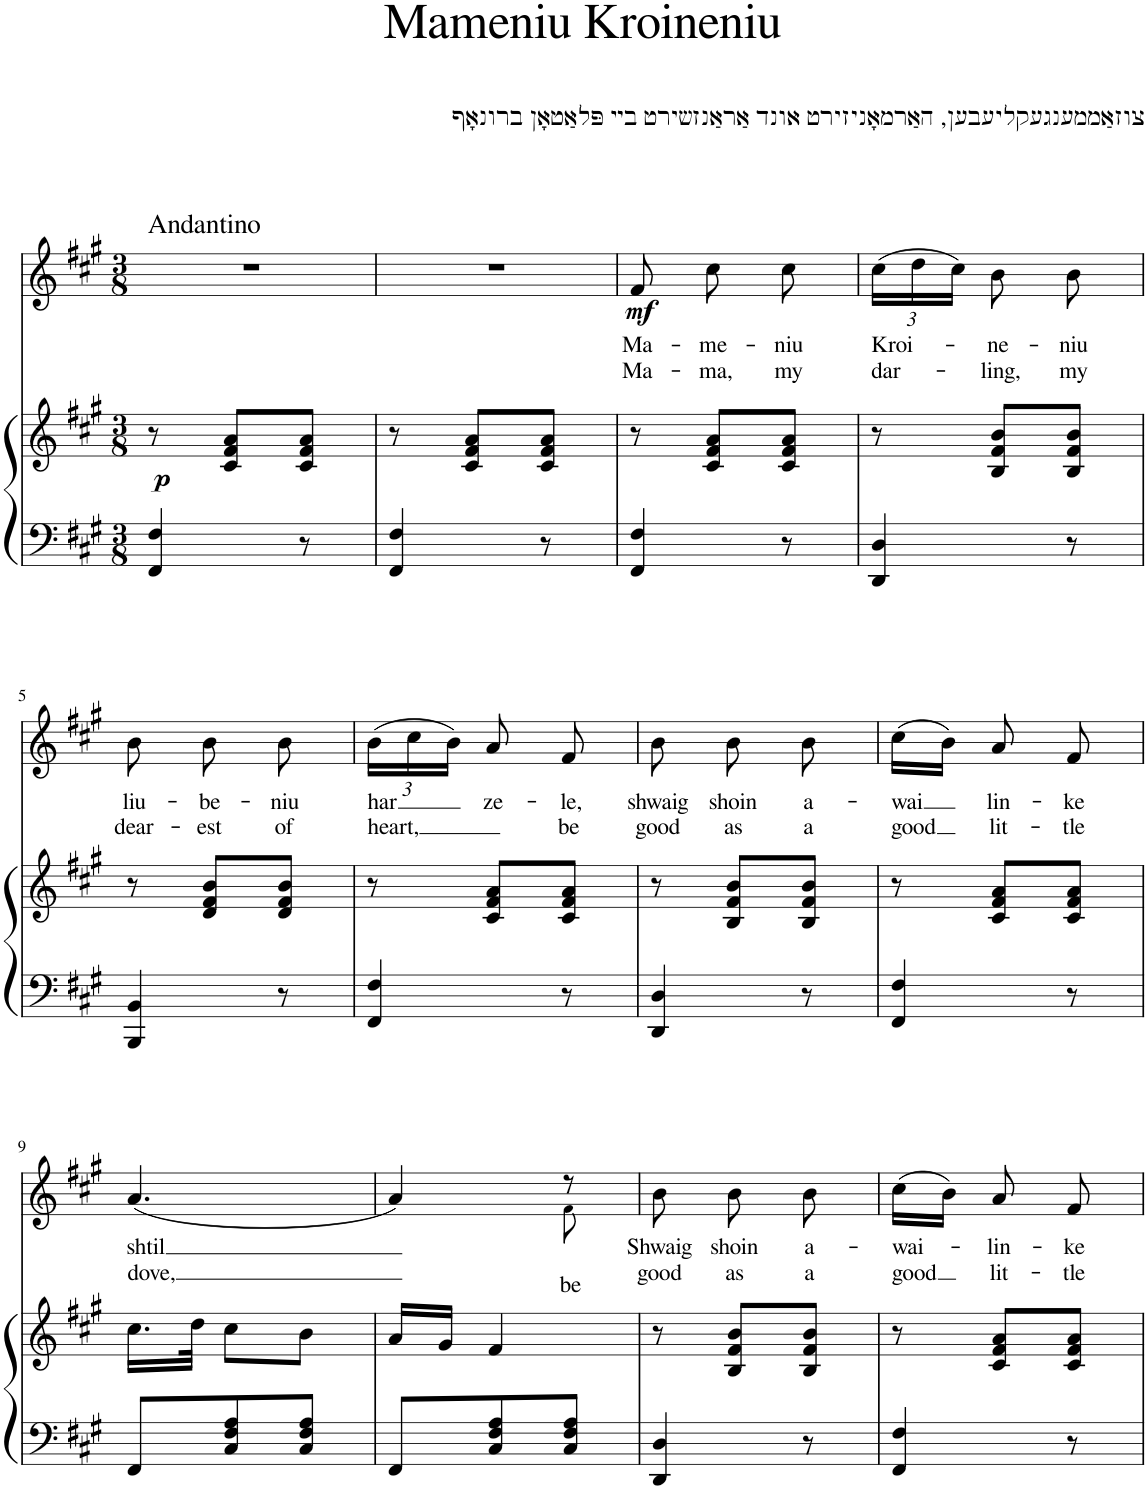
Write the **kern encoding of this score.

**kern	**kern	**dynam	**kern	**text	**text	**dynam
*part2	*part2	*part2	*part1	*part1	*part1	*part1
*staff3	*staff2	*staff2/3	*staff1	*staff1	*staff1	*staff1
*I"Klavier	*	*	*I"Piano	*	*	*
*	*	*	*I'Pno	*	*	*
*clefF4	*clefG2	*	*clefG2	*	*	*
*k[f#c#g#]	*k[f#c#g#]	*	*k[f#c#g#]	*	*	*
*M3/8	*M3/8	*	*M3/8	*	*	*
=1	=1	=1	=1	=1	=1	=1
!	!	!	!LO:TX:a:t=Andantino	!	!	!
!	!	!LO:DY:b	!	!	!	!
4FF#/ 4F#/	8r	p	4.r	.	.	.
.	8c#/ 8f#/ 8a/L	.	.	.	.	.
8r	8c#/ 8f#/ 8a/J	.	.	.	.	.
=2	=2	=2	=2	=2	=2	=2
4FF#/ 4F#/	8r	.	4.r	.	.	.
.	8c#/ 8f#/ 8a/L	.	.	.	.	.
8r	8c#/ 8f#/ 8a/J	.	.	.	.	.
=3	=3	=3	=3	=3	=3	=3
!	!	!	!	!LO:LY:b	!LO:LY:b	!LO:DY:b
4FF#/ 4F#/	8r	.	8f#/	Ma-	Ma-	mf
!	!	!	!	!LO:LY:b	!LO:LY:b	!
.	8c#/ 8f#/ 8a/L	.	8cc#\	-me-	-ma,	.
!	!	!	!	!LO:LY:b	!LO:LY:b	!
8r	8c#/ 8f#/ 8a/J	.	8cc#\	-niu	my	.
=4	=4	=4	=4	=4	=4	=4
*	*	*	*Xbrackettup	*	*	*
!	!	!	!	!LO:LY:b	!LO:LY:b	!
4DD/ 4D/	8r	.	(24cc#\LL	Kroi-	dar-	.
.	.	.	24dd\	.	.	.
.	.	.	24cc#\JJ)	.	.	.
!	!	!	!	!LO:LY:b	!LO:LY:b	!
.	8B/ 8f#/ 8b/L	.	8b\	-ne-	-ling,	.
!	!	!	!	!LO:LY:b	!LO:LY:b	!
8r	8B/ 8f#/ 8b/J	.	8b\	-niu	my	.
!!LO:LB:g=z
=5	=5	=5	=5	=5	=5	=5
!	!	!	!	!LO:LY:b	!LO:LY:b	!
4BBB/ 4BB/	8r	.	8b\	liu-	dear-	.
!	!	!	!	!LO:LY:b	!LO:LY:b	!
.	8d/ 8f#/ 8b/L	.	8b\	-be-	-est	.
!	!	!	!	!LO:LY:b	!LO:LY:b	!
8r	8d/ 8f#/ 8b/J	.	8b\	-niu	of	.
=6	=6	=6	=6	=6	=6	=6
!	!	!	!	!LO:LY:b	!LO:LY:b	!
4FF#/ 4F#/	8r	.	(24b\LL	har	heart,	.
.	.	.	24cc#\	.	.	.
.	.	.	24b\JJ)	.	.	.
!	!	!	!	!LO:LY:b	!	!
.	8c#/ 8f#/ 8a/L	.	8a/	ze-	.	.
!	!	!	!	!LO:LY:b	!LO:LY:b	!
8r	8c#/ 8f#/ 8a/J	.	8f#/	-le,	be	.
=7	=7	=7	=7	=7	=7	=7
!	!	!	!	!LO:LY:b	!LO:LY:b	!
4DD/ 4D/	8r	.	8b\	shwaig	good	.
!	!	!	!	!LO:LY:b	!LO:LY:b	!
.	8B/ 8f#/ 8b/L	.	8b\	shoin	as	.
!	!	!	!	!LO:LY:b	!LO:LY:b	!
8r	8B/ 8f#/ 8b/J	.	8b\	a-	a	.
=8	=8	=8	=8	=8	=8	=8
!	!	!	!	!LO:LY:b	!LO:LY:b	!
4FF#/ 4F#/	8r	.	(16cc#\LL	-wai	good	.
.	.	.	16b\JJ)	.	.	.
!	!	!	!	!LO:LY:b	!LO:LY:b	!
.	8c#/ 8f#/ 8a/L	.	8a/	lin-	lit-	.
!	!	!	!	!LO:LY:b	!LO:LY:b	!
8r	8c#/ 8f#/ 8a/J	.	8f#/	-ke	-tle	.
!!LO:LB:g=z
=9	=9	=9	=9	=9	=9	=9
!	!	!	!	!LO:LY:b	!LO:LY:b	!
8FF#/L	16.cc#\LL	.	(4.a/	shtil	dove,	.
.	32dd\JJk	.	.	.	.	.
8C#/ 8F#/ 8A/	8cc#\L	.	.	.	.	.
8C#/ 8F#/ 8A/J	8b\J	.	.	.	.	.
=10	=10	=10	=10	=10	=10	=10
*	*	*	*^	*	*	*
8FF#/L	16a/LL	.	4a/)	4ryy	.	.	.
.	16g#/JJ	.	.	.	.	.	.
8C#/ 8F#/ 8A/	4f#/	.	.	.	.	.	.
!	!	!	!	!	!LO:LY:b	!	!
8C#/ 8F#/ 8A/J	.	.	8r	8f#!\	be	.	.
=11	=11	=11	=11	=11	=11	=11	=11
!	!	!	!	!	!LO:LY:b	!LO:LY:b	!
*	*	*	*v	*v	*	*	*
4DD/ 4D/	8r	.	8b\	Shwaig	good	.
!	!	!	!	!LO:LY:b	!LO:LY:b	!
.	8B/ 8f#/ 8b/L	.	8b\	shoin	as	.
!	!	!	!	!LO:LY:b	!LO:LY:b	!
8r	8B/ 8f#/ 8b/J	.	8b\	a-	a	.
=12	=12	=12	=12	=12	=12	=12
!	!	!	!	!LO:LY:b	!LO:LY:b	!
4FF#/ 4F#/	8r	.	(16cc#\LL	-wai-	good	.
.	.	.	16b\JJ)	.	.	.
!	!	!	!	!LO:LY:b	!LO:LY:b	!
.	8c#/ 8f#/ 8a/L	.	8a/	-lin-	lit-	.
!	!	!	!	!LO:LY:b	!LO:LY:b	!
8r	8c#/ 8f#/ 8a/J	.	8f#/	-ke	-tle	.
=	=	=	=	=	=	=
*-	*-	*-	*-	*-	*-	*-
